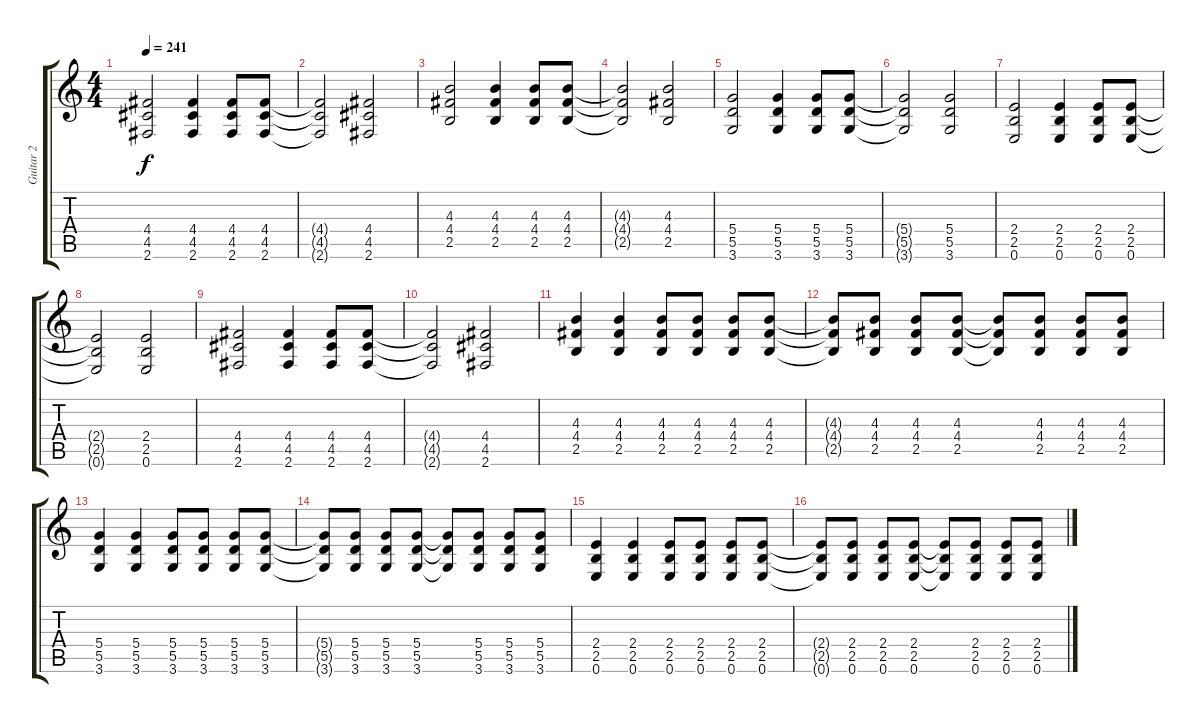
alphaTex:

\track ("Guitar 2" "Guitar 2") {instrument overdrivenguitar}
\staff {score tabs}
\tuning (E4 B3 G3 D3 A2 E2) {hide}
\ts (4 4)
\tempo 241
\clef g2
\ks c
(4.4 4.5 2.6).2{dy f} (4.4 4.5 2.6).4 (4.4 4.5 2.6).8 (4.4 4.5 2.6).8 |
(4.4{t} 4.5{t} 2.6{t}).2 (4.4 4.5 2.6).2 |
(4.3 4.4 2.5).2 (4.3 4.4 2.5).4 (4.3 4.4 2.5).8 (4.3 4.4 2.5).8 |
(4.3{t} 4.4{t} 2.5{t}).2 (4.3 4.4 2.5).2 |
(5.4 5.5 3.6).2 (5.4 5.5 3.6).4 (5.4 5.5 3.6).8 (5.4 5.5 3.6).8 |
(5.4{t} 5.5{t} 3.6{t}).2 (5.4 5.5 3.6).2 |
(2.4 2.5 0.6).2 (2.4 2.5 0.6).4 (2.4 2.5 0.6).8 (2.4 2.5 0.6).8 |
(2.4{t} 2.5{t} 0.6{t}).2 (2.4 2.5 0.6).2 |
(4.4 4.5 2.6).2 (4.4 4.5 2.6).4 (4.4 4.5 2.6).8 (4.4 4.5 2.6).8 |
(4.4{t} 4.5{t} 2.6{t}).2 (4.4 4.5 2.6).2 |
(4.3 4.4 2.5).4 (4.3 4.4 2.5).4 (4.3 4.4 2.5).8 (4.3 4.4 2.5).8 (4.3 4.4 2.5).8 (4.3 4.4 2.5).8 |
(4.3{t} 4.4{t} 2.5{t}).8 (4.3 4.4 2.5).8 (4.3 4.4 2.5).8 (4.3 4.4 2.5).8 (4.3{t} 4.4{t} 2.5{t}).8 (4.3 4.4 2.5).8 (4.3 4.4 2.5).8 (4.3 4.4 2.5).8 |
(5.4 5.5 3.6).4 (5.4 5.5 3.6).4 (5.4 5.5 3.6).8 (5.4 5.5 3.6).8 (5.4 5.5 3.6).8 (5.4 5.5 3.6).8 |
(5.4{t} 5.5{t} 3.6{t}).8 (5.4 5.5 3.6).8 (5.4 5.5 3.6).8 (5.4 5.5 3.6).8 (5.4{t} 5.5{t} 3.6{t}).8 (5.4 5.5 3.6).8 (5.4 5.5 3.6).8 (5.4 5.5 3.6).8 |
(2.4 2.5 0.6).4 (2.4 2.5 0.6).4 (2.4 2.5 0.6).8 (2.4 2.5 0.6).8 (2.4 2.5 0.6).8 (2.4 2.5 0.6).8 |
(2.4{t} 2.5{t} 0.6{t}).8 (2.4 2.5 0.6).8 (2.4 2.5 0.6).8 (2.4 2.5 0.6).8 (2.4{t} 2.5{t} 0.6{t}).8 (2.4 2.5 0.6).8 (2.4 2.5 0.6).8 (2.4 2.5 0.6).8
